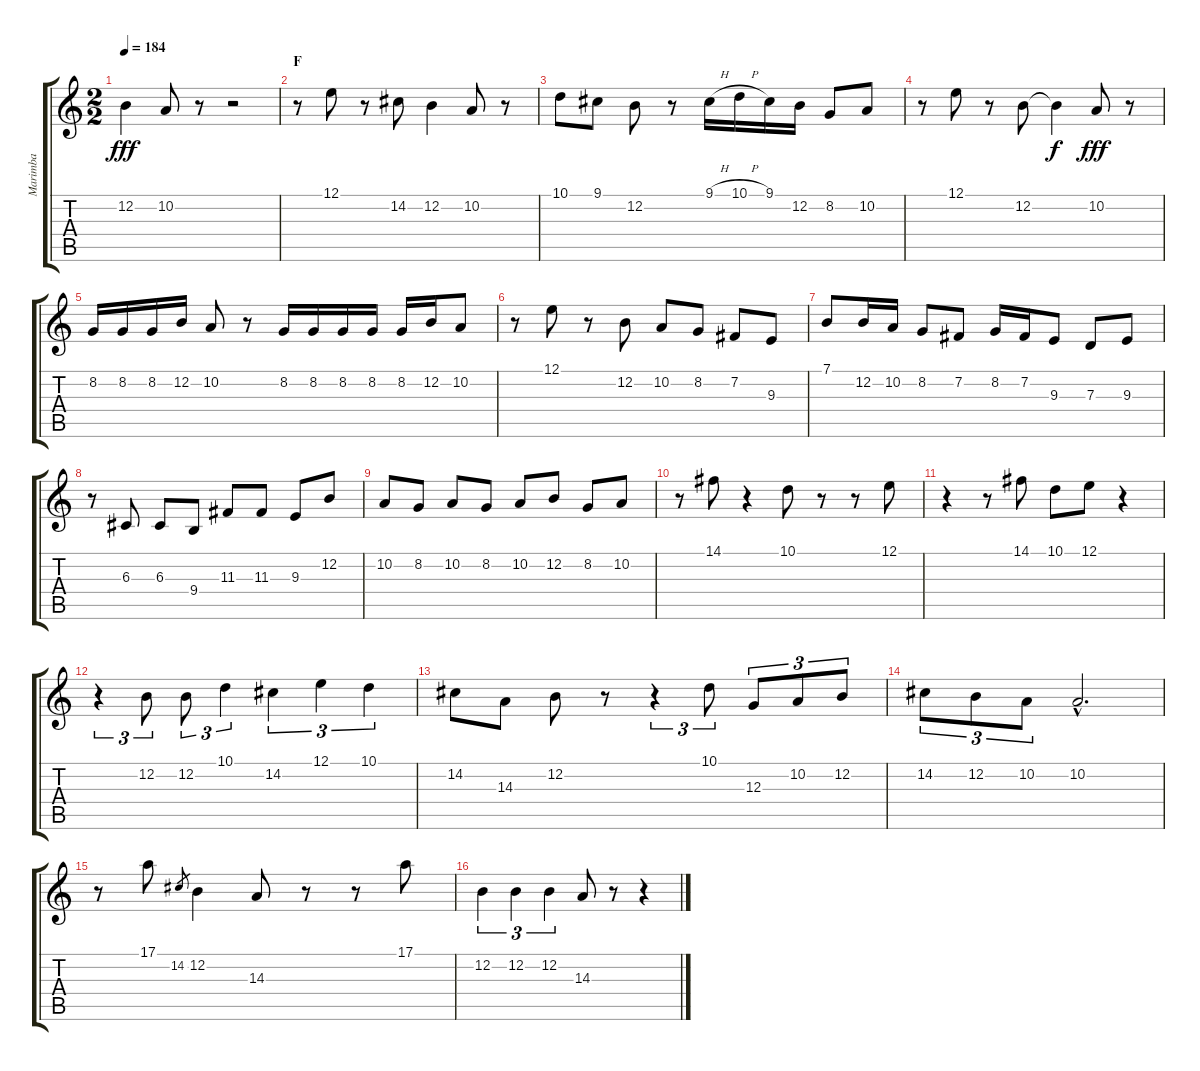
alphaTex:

\track ("Marimba" "Marimba") {instrument marimba}
\staff {score tabs}
\tuning (E4 B3 G3 D3 A2 E2) {hide}
\ts (2 2)
\tempo 184
\clef g2
\ks c
12.2.4{dy fff} 10.2.8 r.8 r.2 |
\section ("" "F")
r.8 12.1.8 r.8 14.2.8 12.2.4 10.2.8 r.8 |
10.1.8 9.1.8 12.2.8 r.8 9.1{h}.16 10.1{h}.16 9.1.16 12.2.16 8.2.8 10.2.8 |
r.8 12.1.8 r.8 12.2.8 12.2{t}.4{dy f} 10.2.8{dy fff} r.8 |
8.2.16 8.2.16 8.2.16 12.2.16 10.2.8 r.8 8.2.16 8.2.16 8.2.16 8.2.16 8.2.16 12.2.16 10.2.8 |
r.8 12.1.8 r.8 12.2.8 10.2.8 8.2.8 7.2.8 9.3.8 |
7.1.8 12.2.16 10.2.16 8.2.8 7.2.8 8.2.16 7.2.16 9.3.8 7.3.8 9.3.8 |
r.8 6.3.8 6.3.8 9.4.8 11.3.8 11.3.8 9.3.8 12.2.8 |
10.2.8 8.2.8 10.2.8 8.2.8 10.2.8 12.2.8 8.2.8 10.2.8 |
r.8 14.1.8 r.4 10.1.8 r.8 r.8 12.1.8 |
r.4 r.8 14.1.8 10.1.8 12.1.8 r.4 |
r.4{tu (3 2)} 12.2.8{tu (3 2)} 12.2.8{tu (3 2)} 10.1.4{tu (3 2)} 14.2.4{tu (3 2)} 12.1.4{tu (3 2)} 10.1.4{tu (3 2)} |
14.2.8 14.3.8 12.2.8 r.8 r.4{tu (3 2)} 10.1.8{tu (3 2)} 12.3.8{tu (3 2)} 10.2.8{tu (3 2)} 12.2.8{tu (3 2)} |
14.2.8{tu (3 2)} 12.2.8{tu (3 2)} 10.2.8{tu (3 2)} 10.2{hac}.2{d} |
r.8 17.1.8 14.2.8{gr} 12.2.4 14.3.8 r.8 r.8 17.1.8 |
12.2.4{tu (3 2)} 12.2.4{tu (3 2)} 12.2.4{tu (3 2)} 14.3.8 r.8 r.4
